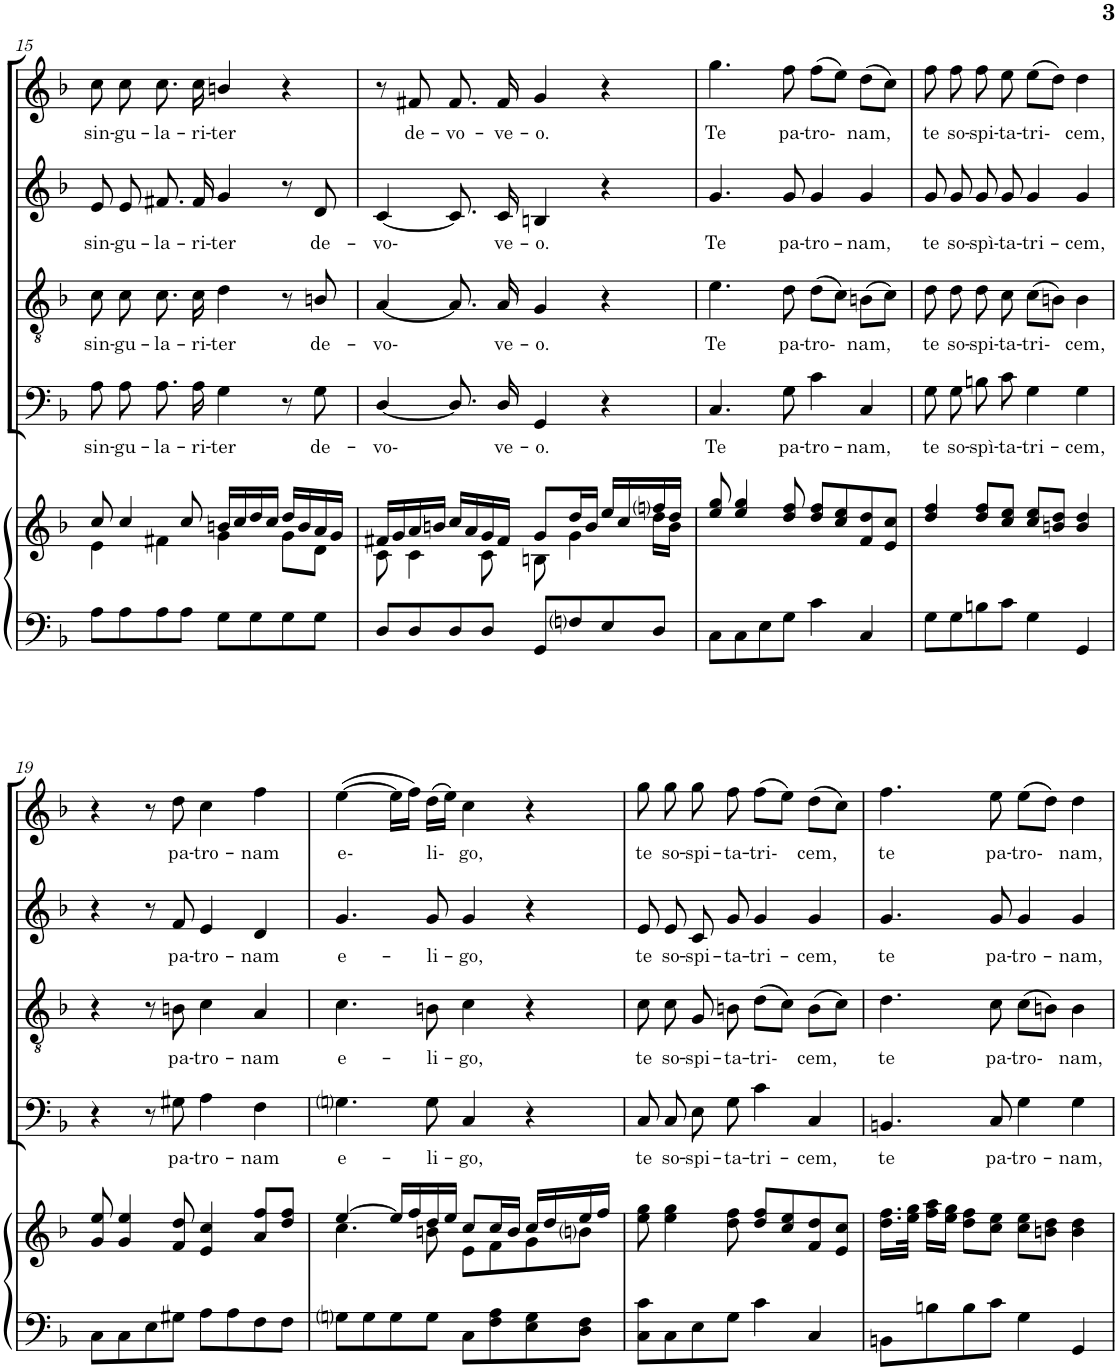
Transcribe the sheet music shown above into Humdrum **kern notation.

**kern	**kern	**kern	**text	**kern	**text	**kern	**text	**kern	**text
*part5	*part5	*part4	*part4	*part3	*part3	*part2	*part2	*part1	*part1
*staff6	*staff5	*staff4	*staff4	*staff3	*staff3	*staff2	*staff2	*staff1	*staff1
*I"Midi_20	*	*I"B	*	*I"T	*	*I"A	*	*I"S	*
!!LO:PB:g=z
*clefF4	*clefG2	*clefF4	*	*clefGv2	*	*clefG2	*	*clefG2	*
*k[b-]	*k[b-]	*k[b-]	*	*k[b-]	*	*k[b-]	*	*k[b-]	*
*F:	*F:	*F:	*	*F:	*	*F:	*	*F:	*
*M4/4	*M4/4	*M4/4	*	*M4/4	*	*M4/4	*	*M4/4	*
*met(c)	*met(c)	*met(c)	*	*met(c)	*	*met(c)	*	*met(c)	*
=15	=15	=15	=15	=15	=15	=15	=15	=15	=15
*	*^	*	*	*	*	*	*	*	*
!	!	!	!	!LO:LY:b	!	!LO:LY:b	!	!LO:LY:b	!	!LO:LY:b
8A\L	8cc/	4e\	8A\L	sin-	8c\	sin-	8e/L	sin-	8cc\	sin-
!	!	!	!	!LO:LY:b	!	!LO:LY:b	!	!LO:LY:b	!	!LO:LY:b
8A\	4cc/	.	8A\J	-gu-	8c\	-gu-	8e/J	-gu-	8cc\	-gu-
!	!	!	!	!LO:LY:b	!	!LO:LY:b	!	!LO:LY:b	!	!LO:LY:b
8A\	.	4f#X\	8.A\L	-la-	8.c\	-la-	8.f#X/L	-la-	8.cc\	-la-
8A\J	8cc/	.	.	.	.	.	.	.	.	.
!	!	!	!	!LO:LY:b	!	!LO:LY:b	!	!LO:LY:b	!	!LO:LY:b
.	.	.	16A\Jk	-ri-	16c\	-ri-	16f#/Jk	-ri-	16cc\	-ri-
!	!	!	!	!LO:LY:b	!	!LO:LY:b	!	!LO:LY:b	!	!LO:LY:b
8G\L	16bn/LL	4g\	4G\	-ter	4d\	-ter	4g/	-ter	4bn/	-ter
.	16cc/	.	.	.	.	.	.	.	.	.
8G\	16dd/	.	.	.	.	.	.	.	.	.
.	16cc/JJ	.	.	.	.	.	.	.	.	.
8G\	16dd/LL	8g\L	8r	.	8r	.	8r	.	4r	.
.	16b/	.	.	.	.	.	.	.	.	.
!	!	!	!	!LO:LY:b	!	!LO:LY:b	!	!LO:LY:b	!	!
8G\J	16a/	8d\J	8G\	de-	8Bn/	de-	8d/	de-	.	.
.	16g/JJ	.	.	.	.	.	.	.	.	.
=16	=16	=16	=16	=16	=16	=16	=16	=16	=16	=16
!	!	!	!	!LO:LY:b	!	!LO:LY:b	!	!LO:LY:b	!	!
8D/L	16f#X/LL	8c\	[4D/	-vo-	[4A/	-vo-	[4c/	-vo-	8r	.
.	16g/	.	.	.	.	.	.	.	.	.
!	!	!	!	!	!	!	!	!	!	!LO:LY:b
8D/	16a/	4c\	.	.	.	.	.	.	8f#X/	de-
.	16bn/JJ	.	.	.	.	.	.	.	.	.
!	!	!	!	!	!	!	!	!	!	!LO:LY:b
8D/	16cc/LL	.	8.D/L]	.	8.A/]	.	8.c/L]	.	8.f#/	-vo-
.	16a/	.	.	.	.	.	.	.	.	.
8D/J	16g/	8c\	.	.	.	.	.	.	.	.
!	!	!	!	!LO:LY:b	!	!LO:LY:b	!	!LO:LY:b	!	!LO:LY:b
.	16f#/JJ	.	16D/Jk	ve-	16A/	ve-	16c/Jk	ve-	16f#/	-ve-
!	!	!	!	!LO:LY:b	!	!LO:LY:b	!	!LO:LY:b	!	!LO:LY:b
8GG/L	8g/L	8Bn\	4GG/	-o.	4G/	-o.	4Bn/	-o.	4g/	-o.
8Fni/	16dd/L	4g\	.	.	.	.	.	.	.	.
.	16b/JJ	.	.	.	.	.	.	.	.	.
8E/	16ee/LL	.	4r	.	4r	.	4r	.	4r	.
.	16cc/	.	.	.	.	.	.	.	.	.
8D/J	16ffni/	16dd\LL	.	.	.	.	.	.	.	.
.	16dd/JJ	16b\JJ	.	.	.	.	.	.	.	.
=17	=17	=17	=17	=17	=17	=17	=17	=17	=17	=17
!	!	!	!	!LO:LY:b	!	!LO:LY:b	!	!LO:LY:b	!	!LO:LY:b
8C\L	8ee/ 8gg/	2ryy	4.C/	Te	4.e\	Te	4.g/	Te	4.gg\	Te
8C\	4ee/ 4gg/	.	.	.	.	.	.	.	.	.
8E\	.	.	.	.	.	.	.	.	.	.
!	!	!	!	!LO:LY:b	!	!LO:LY:b	!	!LO:LY:b	!	!LO:LY:b
8G\J	8dd/ 8ff/	.	8G\	pa-	8d\	pa-	8g/	pa-	8ff\	pa-
!	!	!	!	!LO:LY:b	!	!LO:LY:b	!	!LO:LY:b	!	!LO:LY:b
4c\	8dd/ 8ff/L	2ryy	4c\	-tro-	(>8d\L	-tro-	4g/	-tro-	(>8ff\L	-tro-
.	8cc/ 8ee/	.	.	.	8c\J)	.	.	.	8ee\J)	.
!	!	!	!	!LO:LY:b	!	!LO:LY:b	!	!LO:LY:b	!	!LO:LY:b
4C/	8f/ 8dd/	.	4C/	-nam,	(>8Bn\L	nam,	4g/	-nam,	(>8dd\L	nam,
.	8e/ 8cc/J	.	.	.	8c\J)	.	.	.	8cc\J)	.
=18	=18	=18	=18	=18	=18	=18	=18	=18	=18	=18
!	!	!	!	!LO:LY:b	!	!LO:LY:b	!	!LO:LY:b	!	!LO:LY:b
8G\L	4dd/ 4ff/	2ryy	8G\L	te	8d\	te	8g/L	te	8ff\	te
!	!	!	!	!LO:LY:b	!	!LO:LY:b	!	!LO:LY:b	!	!LO:LY:b
8G\	.	.	8G\J	so-	8d\	so-	8g/J	so-	8ff\	so-
!	!	!	!	!LO:LY:b	!	!LO:LY:b	!	!LO:LY:b	!	!LO:LY:b
8Bn\	8dd/ 8ff/L	.	8Bn\L	-spì-	8d\	-spi-	8g/L	-spì-	8ff\	-spi-
!	!	!	!	!LO:LY:b	!	!LO:LY:b	!	!LO:LY:b	!	!LO:LY:b
8c\J	8cc/ 8ee/J	.	8c\J	-ta-	8c\	-ta-	8g/J	-ta-	8ee\	-ta-
!	!	!	!	!LO:LY:b	!	!LO:LY:b	!	!LO:LY:b	!	!LO:LY:b
4G\	8cc/ 8ee/L	2ryy	4G\	-tri-	(>8c\L	-tri-	4g/	-tri-	(>8ee\L	-tri-
.	8bn/ 8dd/J	.	.	.	8Bn\J)	.	.	.	8dd\J)	.
!	!	!	!	!LO:LY:b	!	!LO:LY:b	!	!LO:LY:b	!	!LO:LY:b
4GG/	4b/ 4dd/	.	4G\	-cem,	4B\	cem,	4g/	-cem,	4dd\	cem,
!!LO:LB:g=z
=19	=19	=19	=19	=19	=19	=19	=19	=19	=19	=19
8C\L	8g/ 8ee/	2ryy	4r	.	4r	.	4r	.	4r	.
8C\	4g/ 4ee/	.	.	.	.	.	.	.	.	.
8E\	.	.	8r	.	8r	.	8r	.	8r	.
!	!	!	!	!LO:LY:b	!	!LO:LY:b	!	!LO:LY:b	!	!LO:LY:b
8G#X\J	8f/ 8dd/	.	8G#X\	pa-	8Bn\	pa-	8f/	pa-	8dd\	pa-
!	!	!	!	!LO:LY:b	!	!LO:LY:b	!	!LO:LY:b	!	!LO:LY:b
8A\L	4e/ 4cc/	2ryy	4A\	-tro-	4c\	-tro-	4e/	-tro-	4cc\	-tro-
8A\	.	.	.	.	.	.	.	.	.	.
!	!	!	!	!LO:LY:b	!	!LO:LY:b	!	!LO:LY:b	!	!LO:LY:b
8F\	8a/ 8ff/L	.	4F\	-nam	4A/	-nam	4d/	-nam	4ff\	-nam
8F\J	8dd/ 8ff/J	.	.	.	.	.	.	.	.	.
=20	=20	=20	=20	=20	=20	=20	=20	=20	=20	=20
!	!	!	!	!LO:LY:b	!	!LO:LY:b	!	!LO:LY:b	!	!LO:LY:b
8Gni\L	[4ee/	4.cc\	4.Gni\	e-	4.c\	e-	4.g/	e-	(>[4ee\	e-
8G\	.	.	.	.	.	.	.	.	.	.
8G\	16ee/LL]	.	.	.	.	.	.	.	16ee\LL]	.
.	16ff/	.	.	.	.	.	.	.	16ff\JJ)	.
!	!	!	!	!LO:LY:b	!	!LO:LY:b	!	!LO:LY:b	!	!LO:LY:b
8G\J	16dd/	8bn\	8G\	-li-	8Bn\	-li-	8g/	-li-	(>16dd\LL	li-
.	16ee/JJ	.	.	.	.	.	.	.	16ee\JJ)	.
!	!	!	!	!LO:LY:b	!	!LO:LY:b	!	!LO:LY:b	!	!LO:LY:b
8C\L	8cc/L	8e\L	4C/	-go,	4c\	-go,	4g/	-go,	4cc\	go,
8F\ 8A\	16cc/L	8f\	.	.	.	.	.	.	.	.
.	16b/JJ	.	.	.	.	.	.	.	.	.
8E\ 8G\	16cc/LL	8g\	4r	.	4r	.	4r	.	4r	.
.	16dd/	.	.	.	.	.	.	.	.	.
8D\ 8F\J	16ee/	8bni\J	.	.	.	.	.	.	.	.
.	16ff/JJ	.	.	.	.	.	.	.	.	.
=21	=21	=21	=21	=21	=21	=21	=21	=21	=21	=21
!	!	!	!	!LO:LY:b	!	!LO:LY:b	!	!LO:LY:b	!	!LO:LY:b
8C\ 8c\L	8ee\ 8gg\	2ryy	8C/L	te	8c\	te	8e/L	te	8gg\	te
!	!	!	!	!LO:LY:b	!	!LO:LY:b	!	!LO:LY:b	!	!LO:LY:b
8C\	4ee\ 4gg\	.	8C/J	so-	8c\	so-	8e/J	so-	8gg\	so-
!	!	!	!	!LO:LY:b	!	!LO:LY:b	!	!LO:LY:b	!	!LO:LY:b
8E\	.	.	8E\L	-spi-	8G/	-spi-	8c/L	-spi-	8gg\	-spi-
!	!	!	!	!LO:LY:b	!	!LO:LY:b	!	!LO:LY:b	!	!LO:LY:b
8G\J	8dd\ 8ff\	.	8G\J	-ta-	8Bn\	-ta-	8g/J	-ta-	8ff\	-ta-
!	!	!	!	!LO:LY:b	!	!LO:LY:b	!	!LO:LY:b	!	!LO:LY:b
4c\	8dd/ 8ff/L	2ryy	4c\	-tri-	(>8d\L	-tri-	4g/	-tri-	(>8ff\L	-tri-
.	8cc/ 8ee/	.	.	.	8c\J)	.	.	.	8ee\J)	.
!	!	!	!	!LO:LY:b	!	!LO:LY:b	!	!LO:LY:b	!	!LO:LY:b
4C/	8f/ 8dd/	.	4C/	-cem,	(>8B\L	cem,	4g/	-cem,	(>8dd\L	cem,
.	8e/ 8cc/J	.	.	.	8c\J)	.	.	.	8cc\J)	.
=22	=22	=22	=22	=22	=22	=22	=22	=22	=22	=22
!	!	!	!	!LO:LY:b	!	!LO:LY:b	!	!LO:LY:b	!	!LO:LY:b
8BBn\L	16.dd\ 16.ff\LL	2ryy	4.BBn/	te	4.d\	te	4.g/	te	4.ff\	te
.	32ee\ 32gg\JJk	.	.	.	.	.	.	.	.	.
8Bn\	16ff\ 16aa\LL	.	.	.	.	.	.	.	.	.
.	16ee\ 16gg\JJ	.	.	.	.	.	.	.	.	.
8B\	8dd\ 8ff\L	.	.	.	.	.	.	.	.	.
!	!	!	!	!LO:LY:b	!	!LO:LY:b	!	!LO:LY:b	!	!LO:LY:b
8c\J	8cc\ 8ee\J	.	8C/	pa-	8c\	pa-	8g/	pa-	8ee\	pa-
!	!	!	!	!LO:LY:b	!	!LO:LY:b	!	!LO:LY:b	!	!LO:LY:b
4G\	8cc\ 8ee\L	2ryy	4G\	-tro-	(>8c\L	-tro-	4g/	-tro-	(>8ee\L	-tro-
.	8bn\ 8dd\J	.	.	.	8Bn\J)	.	.	.	8dd\J)	.
!	!	!	!	!LO:LY:b	!	!LO:LY:b	!	!LO:LY:b	!	!LO:LY:b
4GG/	4b\ 4dd\	.	4G\	-nam,	4B\	nam,	4g/	-nam,	4dd\	nam,
*	*v	*v	*	*	*	*	*	*	*	*
=	=	=	=	=	=	=	=	=	=
*-	*-	*-	*-	*-	*-	*-	*-	*-	*-
